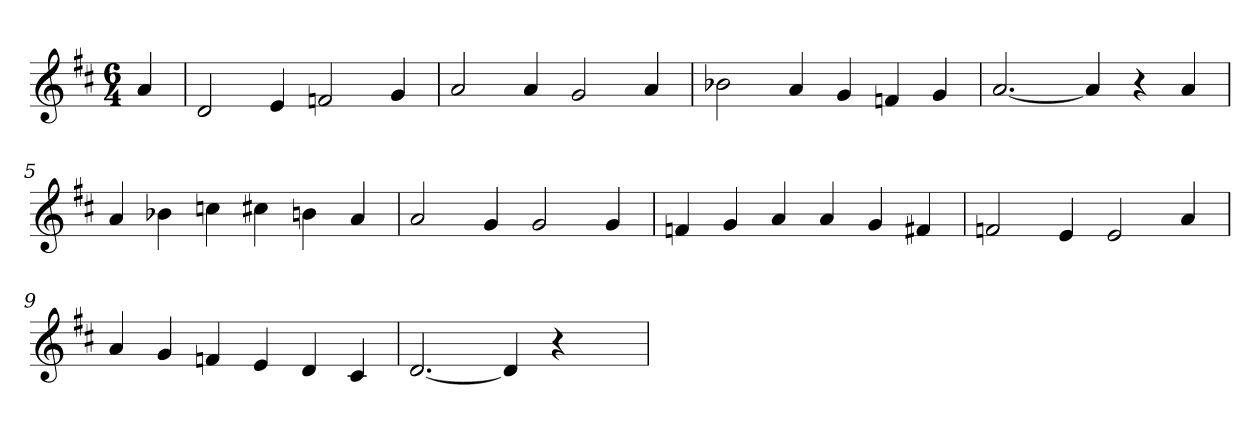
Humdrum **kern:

**kern
*part1
*staff1
*clefG2
*k[f#c#]
*D:
*M6/4
=
4a
=1
2d
4e
2fn
4g
=2
2a
4a
2g
4a
=3
2b-X
4a
4g
4fn
4g
=4
[2.a
4a]
4r
4a
=5
4a
4b-X
4ccn
4cc#
4b
4a
=6
2a
4g
2g
4g
=7
4fn
4g
4a
4a
4g
4f#
=8
2fn
4e
2e
4a
=9
4a
4g
4fn
4e
4d
4c#
=10
[2.d
4d]
4r
4ryy
=
*-
